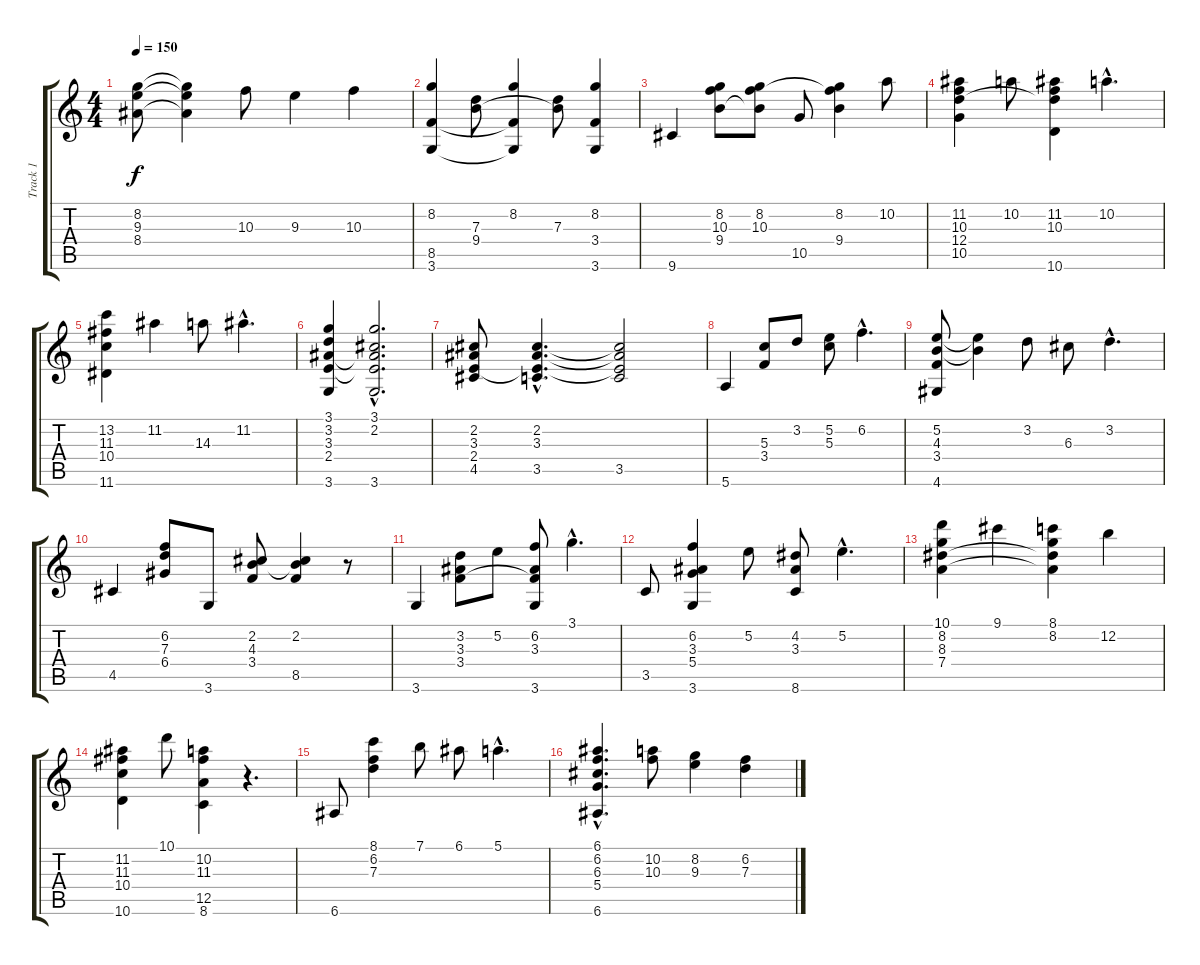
\track ("Track 1" "Track 1") {instrument acousticguitarnylon}
\staff {score tabs}
\tuning (E4 B3 G3 D3 A2 E2) {hide}
\ts (4 4)
\tempo 150
\clef g2
\ks c
(8.2 9.3 8.4).8{dy f} (8.2{t} 9.3{t} 8.4{t}).4 10.3.8 9.3.4 10.3.4 |
(8.2 8.5 3.6).4 (7.3 9.4).8 (8.2 8.5{t} 3.6{t}).4 (7.3 9.4{t}).8 (8.2 3.4 3.6).4 |
9.6.4 (8.2 10.3 9.4).8 (8.2 10.3 9.4{t}).8 10.5.8 (8.2 10.3{t} 9.4).4 10.2.8 |
(11.2 10.3 12.4 10.5).4 10.2.8 (11.2 10.3 12.4{t} 10.6).4 10.2{hac}.4{d} |
(13.2 11.3 10.4 11.6).4 11.2.4 14.3.8 11.2{hac}.4{d} |
(3.1 3.2 3.3 2.4 3.6).4 (3.1{hac} 2.2{hac} 3.3{hac t} 2.4{hac t} 3.6{hac}).2{d} |
(2.2 3.3 2.4 4.5).8 (2.2{hac} 3.3{hac} 2.4{hac t} 3.5{hac}).4{d} (2.2{t} 3.3{t} 2.4{t} 3.5).2 |
5.6.4 (5.3 3.4).8 3.2.8 (5.2 5.3).8 6.2{hac}.4{d} |
(5.2 4.3 3.4 4.6).8 (5.2{t} 4.3{t}).4 3.2.8 6.3.8 3.2{hac}.4{d} |
4.5.4 (6.2 7.3 6.4).8 3.6.8 (2.2 4.3 3.4).8 (2.2 4.3{t} 8.5).4 r.8 |
3.6.4 (3.2 3.3 3.4).8 5.2.8 (6.2 3.3 3.4{t} 3.6).8 3.1{hac}.4{d} |
3.5.8 (6.2 3.3 5.4 3.6).4 5.2.8 (4.2 3.3 8.6).8 5.2{hac}.4{d} |
(10.1 8.2 8.3 7.4).4 9.1.4 (8.1 8.2 8.3{t} 7.4{t}).4 12.2.4 |
(11.2 11.3 10.4 10.6).4 10.1.8 (10.2 11.3 12.5 8.6).4 r.4{d} |
6.6.8 (8.1 6.2 7.3).4 7.1.8 6.1.8 5.1{hac}.4{d} |
(6.1{hac} 6.2{hac} 6.3{hac} 5.4{hac} 6.6{hac}).4{d} (10.2 10.3).8 (8.2 9.3).4 (6.2 7.3).4
